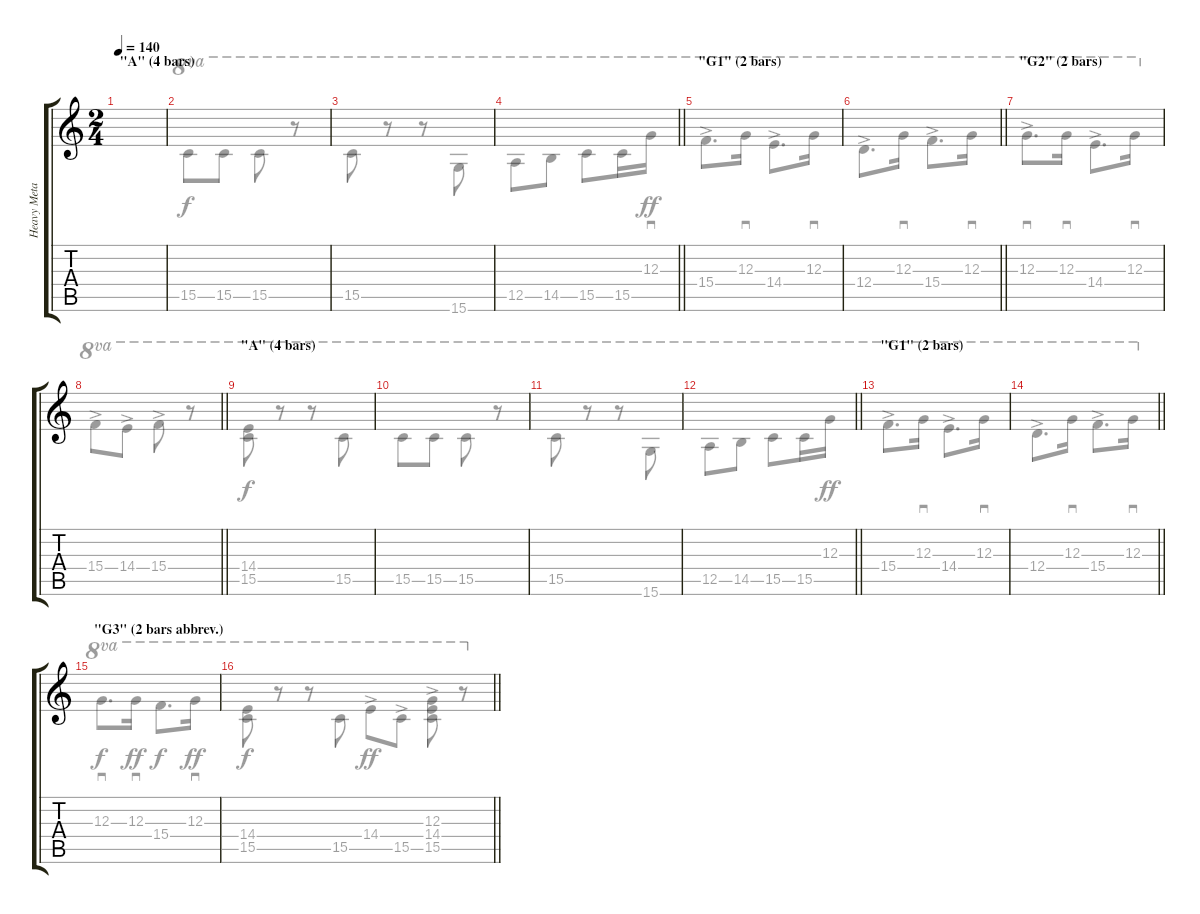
\track ("Heavy Metal Bass" "Heavy Meta") {instrument distortionguitar}
\staff {score tabs}
\tuning (E4 B3 G3 D3 A2 E2) {hide}
\voice
\ts (2 4)
\section ("" "\"A\" (4 bars)")
\tempo 140
\clef g2
\ks c
|
|
|
\barLineRight lightlight
|
\section ("" "\"G1\" (2 bars)")
|
\barLineRight lightlight
|
\section ("" "\"G2\" (2 bars)")
|
\barLineRight lightlight
|
\section ("" "\"A\" (4 bars)")
|
|
|
\barLineRight lightlight
|
\section ("" "\"G1\" (2 bars)")
|
\barLineRight lightlight
|
\section ("" "\"G3\" (2 bars abbrev.)")
|
\barLineRight lightlight
\voice
\clef g2
\ks c
(14.4 15.5).8{ot 8va dy f} r.8{ot 8va} r.8{ot 8va} 15.5.8{ot 8va} |
15.5.8{ot 8va} 15.5.8{ot 8va} 15.5.8{ot 8va} r.8{ot 8va} |
15.5.8{ot 8va} r.8{ot 8va} r.8{ot 8va} 15.6.8{ot 8va} |
\barLineRight lightlight
12.5.8{ot 8va} 14.5.8{ot 8va} 15.5.8{ot 8va} 15.5.16{ot 8va} 12.3.16{sd ot 8va dy ff} |
15.4{ac}.8{d ot 8va} 12.3.16{sd ot 8va} 14.4{ac}.8{d ot 8va} 12.3.16{sd ot 8va} |
\barLineRight lightlight
12.4{ac}.8{d ot 8va} 12.3.16{sd ot 8va} 15.4{ac}.8{d ot 8va} 12.3.16{sd ot 8va} |
12.3{ac}.8{d sd ot 8va} 12.3.16{sd ot 8va} 14.4{ac}.8{d ot 8va} 12.3.16{sd ot 8va} |
\barLineRight lightlight
15.4{ac}.8{ot 8va} 14.4{ac}.8{ot 8va} 15.4{ac}.8{ot 8va} r.8{ot 8va} |
(14.4 15.5).8{ot 8va dy f} r.8{ot 8va} r.8{ot 8va} 15.5.8{ot 8va} |
15.5.8{ot 8va} 15.5.8{ot 8va} 15.5.8{ot 8va} r.8{ot 8va} |
15.5.8{ot 8va} r.8{ot 8va} r.8{ot 8va} 15.6.8{ot 8va} |
\barLineRight lightlight
12.5.8{ot 8va} 14.5.8{ot 8va} 15.5.8{ot 8va} 15.5.16{ot 8va} 12.3.16{ot 8va dy ff} |
15.4{ac}.8{d ot 8va} 12.3.16{sd ot 8va} 14.4{ac}.8{d ot 8va} 12.3.16{sd ot 8va} |
\barLineRight lightlight
12.4{ac}.8{d ot 8va} 12.3.16{sd ot 8va} 15.4{ac}.8{d ot 8va} 12.3.16{sd ot 8va} |
12.3.8{d sd ot 8va dy f} 12.3.16{sd ot 8va dy ff} 15.4.8{d ot 8va dy f} 12.3.16{sd ot 8va dy ff} |
\barLineRight lightlight
14.4{ac}.8{ot 8va} 15.5{ac}.8{ot 8va} (12.3 14.4 15.5{ac}).8{ot 8va} r.8{ot 8va}
